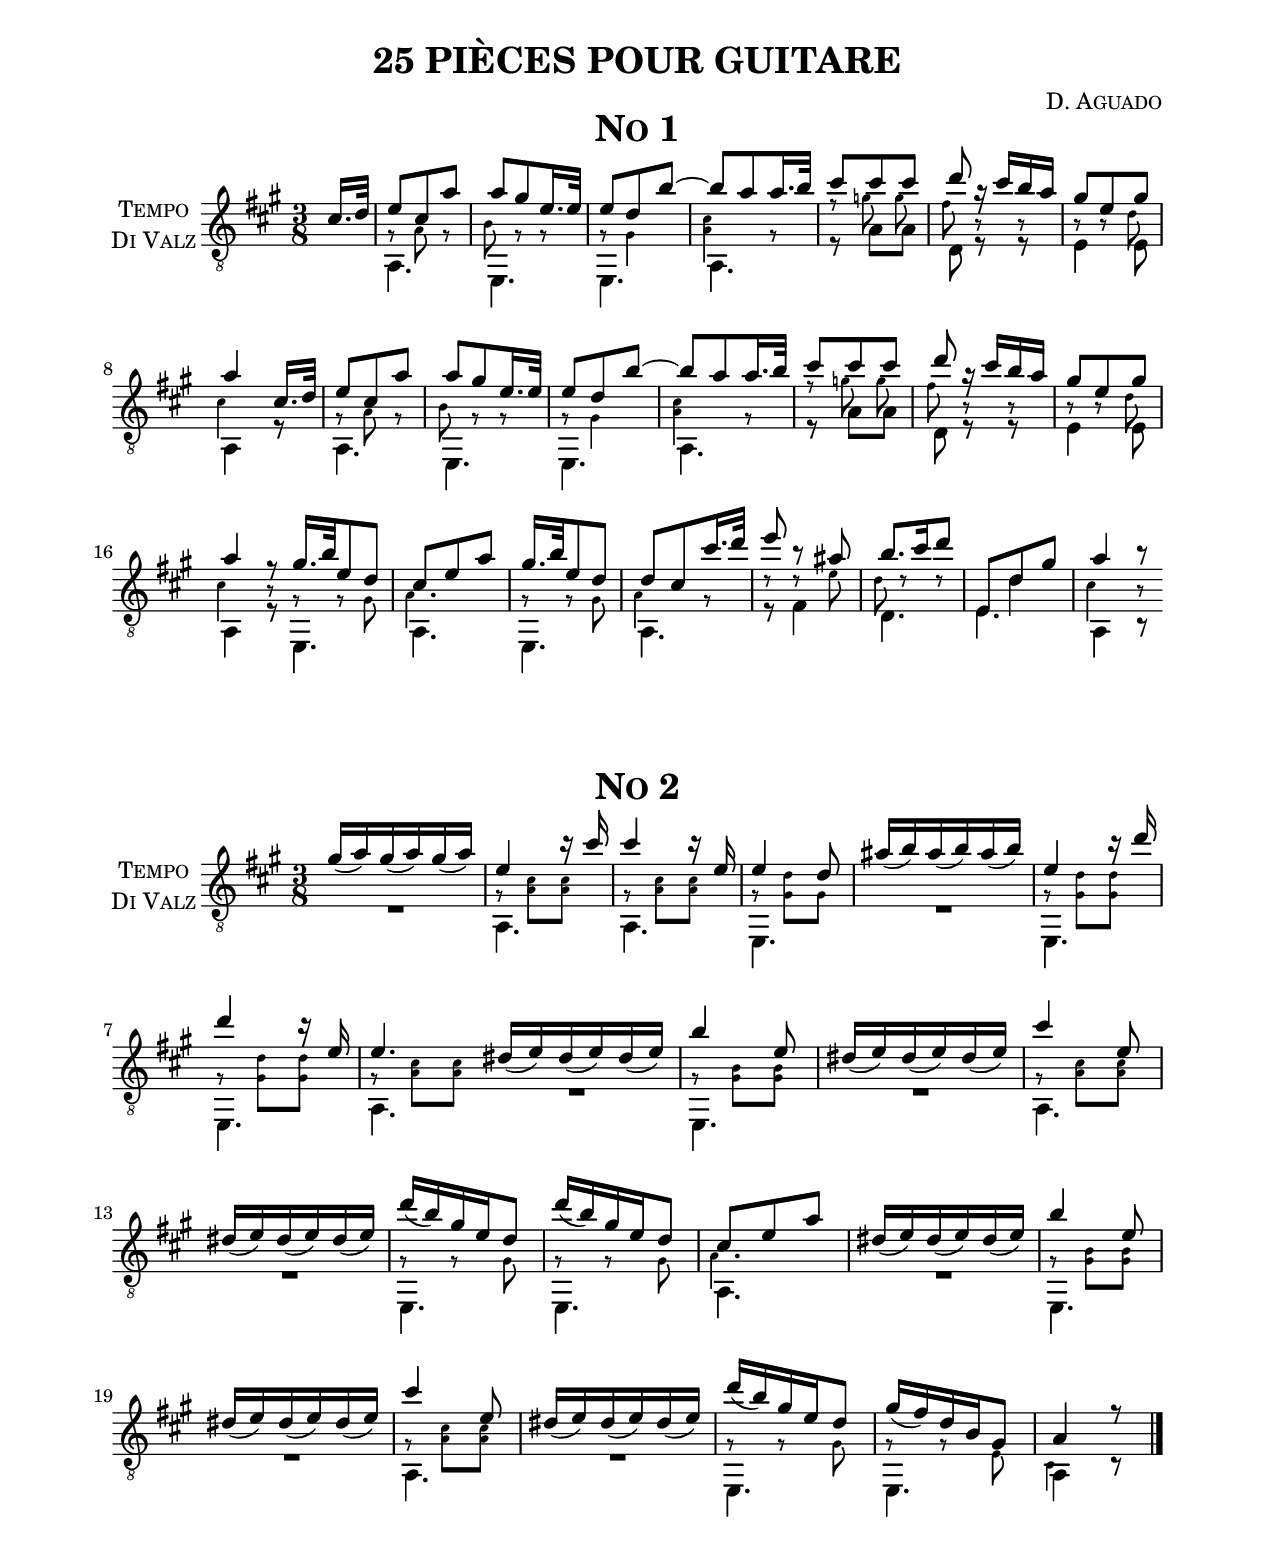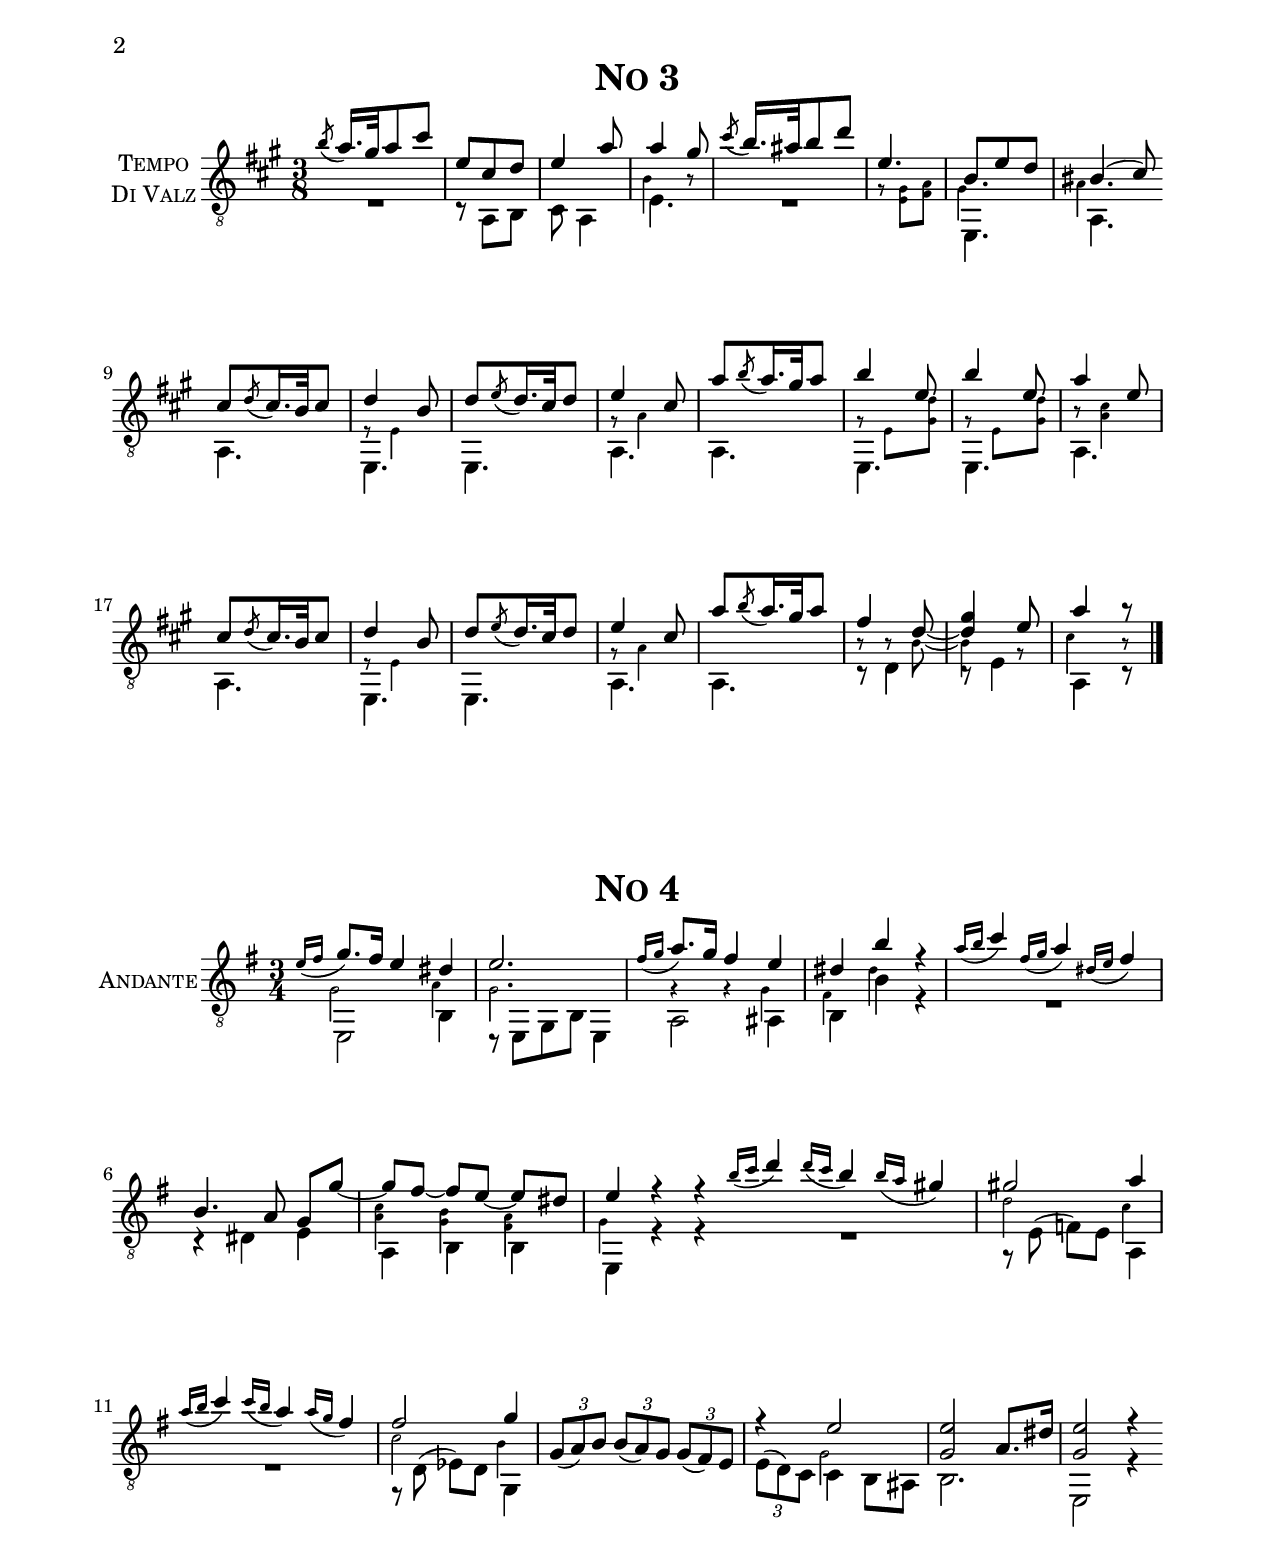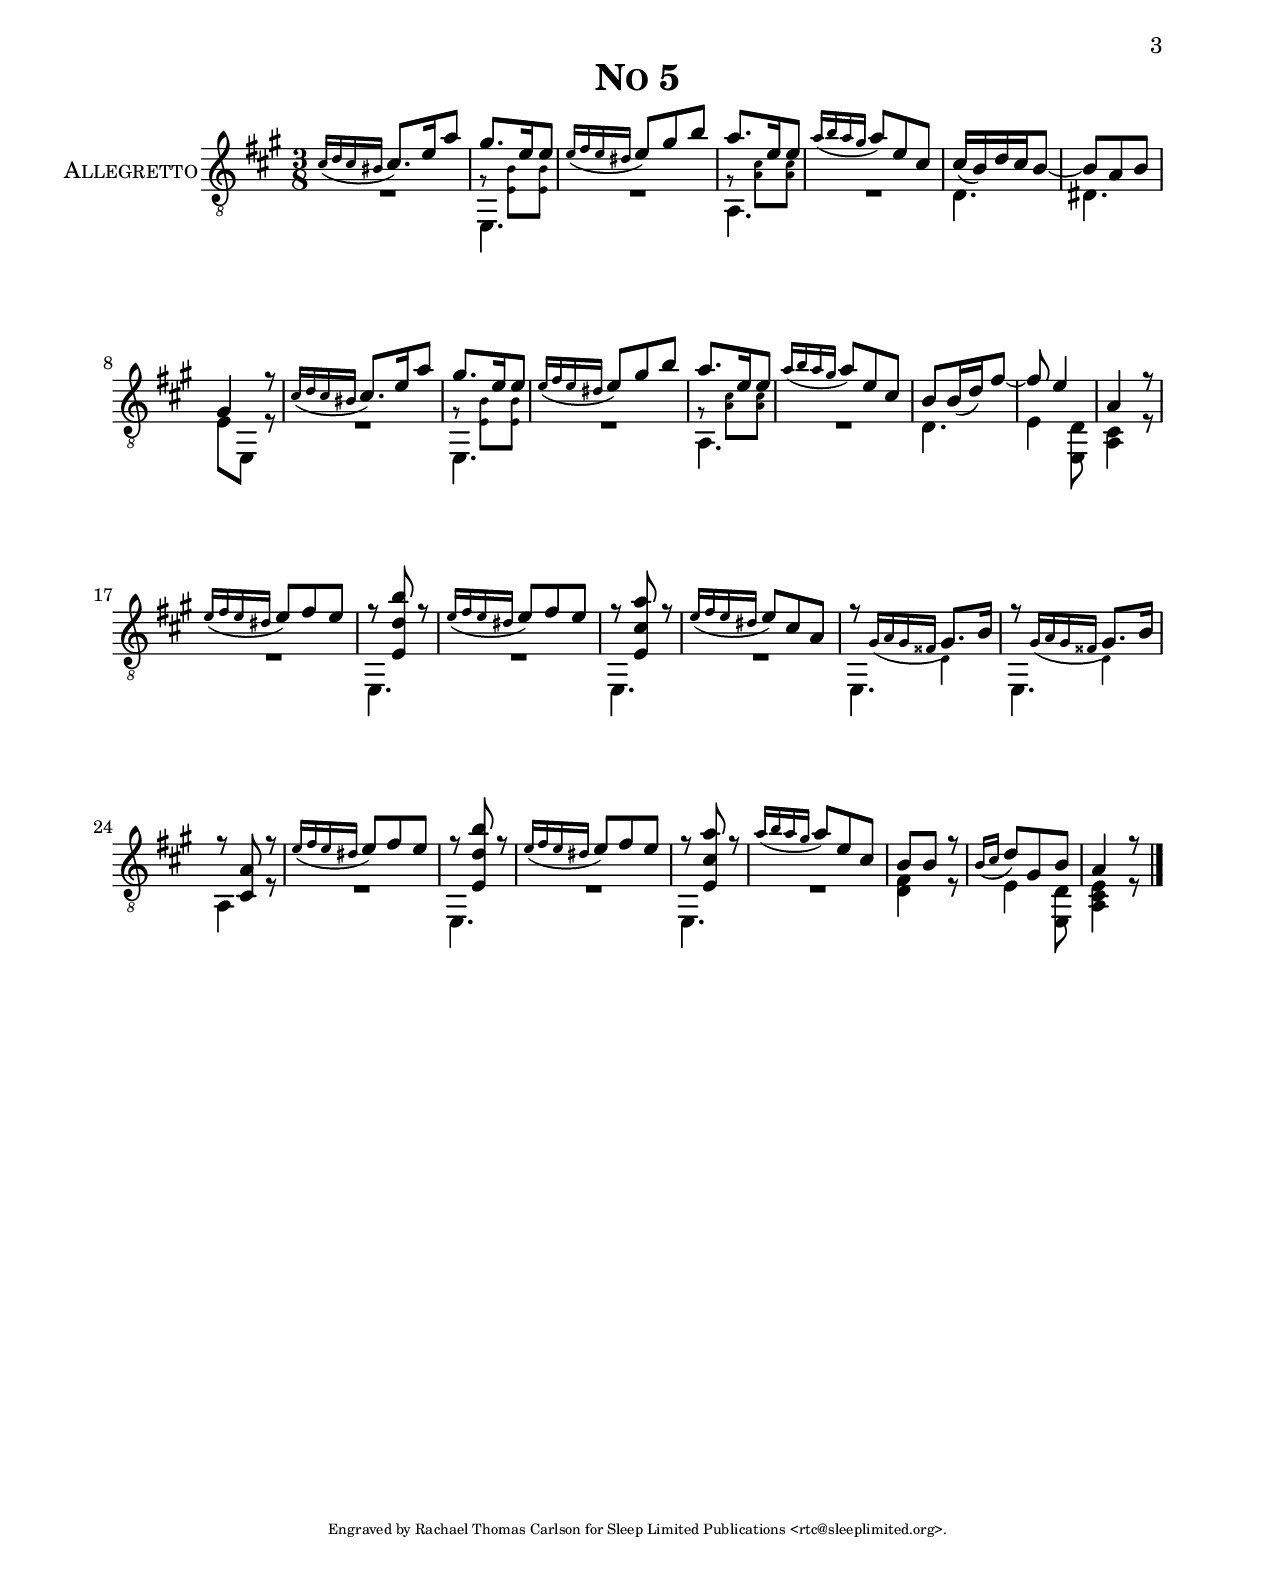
\version "2.16.1" 
\header {
  title = \markup { \concat { "25 PI" \char ##x00C8"CES POUR GUITARE"  } }
  composer = \markup { \smallCaps "D. Aguado" }
  %{poet = \markup \concat { \fontsize #-2 { B\sub{1} F\sharp\sub{2} D\sub{3} G\sub{3} B\sub{3}
  D\sharp\sub{4} } } %}
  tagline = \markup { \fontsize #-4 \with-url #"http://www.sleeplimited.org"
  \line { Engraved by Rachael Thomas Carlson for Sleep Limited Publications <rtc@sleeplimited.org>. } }
}
\paper { 
  #(set-paper-size "letter")
  left-margin = 0.75\in
  right-margin = 0.75\in
  top-margin = 0.5\in
  bottom-margin = 0.5\in
    scoreTitleMarkup = \markup {
      \fill-line {
        \null
        \fontsize #4 \bold \smallCaps \fromproperty #'header:piece
        \fromproperty #'header:opus
      }
    }
}
  \score {
        << {
    \set Staff.midiInstrument = #"vibraphone"
  \override Staff.InstrumentName #'self-alignment-X = #CENTER
  \set Staff.instrumentName = \markup \center-column {
    \smallCaps Tempo
    \smallCaps "Di Valz"
  }
  \set Score.tempoHideNote = ##t
  \tempo 8 = 123
  \time 3/8
  \key a \major
  \voiceOne
  \clef "treble_8"
  % Bar 1
  \partial 8 cis'16. d'32
    % Bar 1
    e'8 cis' a' |
    % Bar 2
    a' gis' e'16. e'32 |
    % Bar 3
    e'8 d' b'~ |
    % Bar 4
    b'8 a' a'16. b'32 |
    % Bar 5
    cis''8 cis'' cis'' |
    % Bar 6
    d''8 r16 cis''16 b' a' |
    % Bar 7
    gis'8 e' gis' |
    % Bar 8
    a'4 cis'16. d'32 |
    % Bar 9
    e'8 cis' a' |
    % Bar 10
    a'8 gis' e'16. e'32 |
    % Bar 11
    e'8 d' b'~ |
    % Bar 12
    b'8 a' a'16. b'32 |
    % Bar 13
    cis''8 cis'' cis'' |
    % Bar 14
    d''8 r16 cis''16 b' a' |
    % Bar 15
    gis'8 e' gis' |
    % Bar 16 
    a'4 r8 \bar "|:"
    % Bar 17
    gis'16. b'32 e'8 d' |
    % Bar 18
    cis'8 e' a' |
    % Bar 19
    gis'16. b'32 e'8 d' |
    % Bar 20
    d'8 cis' cis''16. d''32 |
    % Bar 21
    e''8 b'8\rest ais'8 |
    % Bar 22
    b'8. cis''16 d''8 |
    % Bar 23
    \mergeDifferentlyHeadedOn
    \mergeDifferentlyDottedOn
    e8 d'8 gis' |
    % Bar 24
    a'4 b'8\rest \bar ":|"
  } \\ {
    \set Staff.midiInstrument = #"vibraphone"
  \key a \major
  \voiceThree
  \clef "treble_8"
  \time 3/8 
  \override NoteHead #'font-size = #-4
  \override Accidental #'font-size = #-4
  \override Rest #'font-size = #-4
  \override Stem #'font-size = #-4
  \partial 8 s8
  % Bar 1
  \stemDown
  g8\rest a8 g8\rest |
  % Bar 2
  b8 g8\rest g8\rest |
  % Bar 3
  g8\rest gis4 |
  % Bar 4
  < a cis'>4 g8\rest |
  % Bar 5
  f'8\rest 
  \autoBeamOff
  g'8 g' |
  % Bar 6
  fis'8 b8\rest b8\rest |
  % Bar 7
  b8\rest b8\rest d'8 |
  % Bar 8
  cis'4 s8 |
  % Bar 9
  g8\rest a8 g8\rest |
  % Bar 10
  b8 g8\rest g8\rest |
  % Bar 11
  g8\rest gis4 |
  % Bar 12
  < a cis'>4 g8\rest |
  % Bar 13
  f'8\rest 
  \autoBeamOff
  g'8 g' |
  % Bar 14
  fis'8 b8\rest b8\rest |
  % Bar 15
  b8\rest b8\rest d'8 |
  % Bar 16
  cis'4 b8\rest |
  % Bar 17 
  g8\rest g8\rest gis8 |
  % Bar 18
  a4. |
  % Bar 19
  g8\rest g8\rest gis8 |
  % Bar 20
  a4 g8\rest |
  % Bar 21
  d'8\rest d'8\rest e' |
  % Bar 22
  d'8 d'8\rest d'8\rest |
  % Bar 23
  \revert NoteHead #'font-size
  \revert Accidental #'font-size
  \revert Rest #'font-size
  \revert Stem #'font-size
  s8 d'4 |
  % Bar 24
  \override NoteHead #'font-size = #-4
  \override Accidental #'font-size = #-4
  \override Rest #'font-size = #-4
  \override Stem #'font-size = #-4
  cis'4 b8\rest |
} \\ {
    \set Staff.midiInstrument = #"vibraphone"
  \key a \major
  \voiceTwo
  \clef "treble_8"
  % Bar 1
  \partial 8 s8
  a,4. |
  % Bar 2
  e,4. |
  % Bar 3
  e,4. |
  % Bar 4
  a,4. |
  % Bar 5
  r8 a8 a8 |
  % Bar 6
  d8 r8 r8 |
  % Bar 7
  e4 e8 |
  % Bar 8
  a,4 r8 |
  % Bar 9
  a,4. |
  % Bar 10
  e,4. |
  % Bar 11
  e,4. |
  % Bar 12
  a,4. |
  % Bar 13
  r8 a8 a8 |
  % Bar 14
  d8 r8 r8 |
  % Bar 15
  e4 e8 |
  % Bar 16
  a,4 r8 |
  % Bar 17
  e,4. |
  % Bar 18
  a,4. |
  % Bar 19
  e,4. |
  % Bar 20
  a,4. |
  % Bar 21
  r8 fis4 |
  % Bar 22
  d4. |
  % Bar 23
  e4. |
  % Bar 24
  a,4 b,8\rest |
}
>>

    \header { piece = "No 1" }
  }
  \score {
    << {
  \override Staff.InstrumentName #'self-alignment-X = #CENTER
  \set Staff.instrumentName = \markup \center-column {
    \smallCaps Tempo
    \smallCaps "Di Valz"
  }
  \override Score.MetronomeMark #'padding = #3
  \set Score.tempoHideNote = ##t
  \tempo 8 = 123
  \time 3/8
  \key a \major
  \voiceOne
  \clef "treble_8"
  \slurDown
  % Bar 1
  gis'16( a') gis'16( a') gis'16( a') |
  % Bar 2
  e'4 c''16\rest cis''16 |
  % Bar 3
  cis''4 c''16\rest e' |
  % Bar 4
  e'4 d'8 |
  % Bar 5
  ais'16( b') ais'16( b') ais'16( b') |
  % Bar 6
  e'4 c''16\rest d''16 |
  % Bar 7
  d''4 c''16\rest e'16 |
  % Bar 8
  e'4. \bar ":|"
  % Bar 9
  dis'16( e') dis'16( e') dis'16( e') |
  % Bar 10
  b'4 e'8 |
  % Bar 11
  dis'16( e') dis'16( e') dis'16( e') |
  % Bar 12
  cis''4 e'8 |
  % Bar 13
  dis'16( e') dis'16( e') dis'16( e') |
  % Bar 14
  d''16( b') gis' e' d'8 |
  % Bar 15
  d''16( b') gis' e' d'8 |
  % Bar 16
  cis'8 e' a' |
  % Bar 17
  dis'16( e') dis'16( e') dis'16( e') |
  % Bar 18
  b'4 e'8 |
  % Bar 19
  dis'16( e') dis'16( e') dis'16( e') |
  % Bar 20
  cis''4 e'8 |
  % Bar 21
  dis'16( e') dis'16( e') dis'16( e') |
  % Bar 22
  d''16( b') gis' e' d'8 |
  % Bar 23
  gis'16( fis') d' b gis8 |
  % Bar 24
  a4 r8 \bar "|."
} \\ {
  \key a \major
  \voiceThree
  \clef "treble_8"
  \time 3/8 
  \override NoteHead #'font-size = #-4
  \override Accidental #'font-size = #-4
  \override Rest #'font-size = #-4
  \override Stem #'font-size = #-4
  % Bar 1
  \stemDown
  s4.
  % Bar 2
  g8\rest < cis' a>8 < cis' a>8 |
  % Bar 3
  g8\rest < cis' a>8 < cis' a>8 |
  % Bar 4
  g8\rest < d' gis>8 gis8 |
  % Bar 5
  s4.
  % Bar 6
  g8\rest < d' gis>8 < d' gis>8 |
  % Bar 7
  g8\rest < d' gis>8 < d' gis>8 |
  % Bar 8
  g8\rest < cis' a>8 < cis' a>8 |
  % Bar 9
  s4. |
  % Bar 10
  g8\rest < b gis>8 < b gis>8 |
  % Bar 11
  s4. |
  % Bar 12
  g8\rest < cis' a>8 < cis' a>8 |
  % Bar 13
  s4. |
  % Bar 14
  g8\rest g8\rest gis8 |
  % Bar 15
  g8\rest g8\rest gis8 |
  % Bar 16
  a4. |
  % Bar 17
  s4. |
  % Bar 18
  g8\rest < b gis>8 < b gis>8 |
  % Bar 19
  s4. |
  % Bar 20
  g8\rest < cis' a>8 < cis' a>8 |
  % Bar 21
  s4. |
  % Bar 22
  g8\rest g8\rest gis8 |
  % Bar 23
  g8\rest g8\rest e8 |
  % Bar 24
  cis4 s8 |
} \\ { 
  \key a \major
  \voiceTwo
  \clef "treble_8"
  % Bar 1
  R4. |
  % Bar 2 
  a,4. |
  % Bar 3
  a,4. |
  % Bar 4
  e,4. |
  % Bar 5
  R4. |
  % Bar 6
  e,4. |
  % Bar 7
  e,4. |
  % Bar 8
  a,4. |
  % Bar 9
  R4. |
  % Bar 10
  e,4. |
  % Bar 11
  R4. |
  % Bar 12
  a,4. |
  % Bar 13
  R4. |
  % Bar 14
  e,4. |
  % Bar 15
  e,4. |
  % Bar 16
  a,4. |
  % Bar 17
  R4. |
  % Bar 18
  e,4. |
  % Bar 19
  R4. |
  % Bar 20
  a,4. |
  % Bar 21
  R4. |
  % Bar 22
  e,4. |
  % Bar 23
  e,4. |
  % Bar 24
  a,4 c8\rest |
} 
>>

    \header { piece = "No 2" }
  }
  \pageBreak
  \score {
    << {
% Upper
  \voiceOne
  \override Staff.InstrumentName #'self-alignment-X = #CENTER
  \set Staff.instrumentName = \markup \center-column {
    \smallCaps Tempo
    \smallCaps "Di Valz"
  }
  \time 3/8
  \key a \major
  \clef "treble_8"
  % Bar 1
  \slurDown
  \acciaccatura { b'8 } \voiceOne a'16. gis'32 a'8 cis''8 |
  % Bar 2
  e'8 cis' d' |
  % Bar 3
  e'4 a'8 |
  % Bar 4
  a'4 gis'8 |
  % Bar 5
  \slurDown
  \acciaccatura {cis''8} \voiceOne b'16. ais'32 b'8 d''8 |
  % Bar 6
  e'4. |
  % Bar 7
  b8 e' d' |
  % Bar 8
  bis4( cis'8) \bar ":|"
  % Bar 9
  cis'8 \slurDown \acciaccatura { d' } cis'16. b32 cis'8 |
  % Bar 10
  d'4 b8 |
  % Bar 11
  d'8 \slurDown \acciaccatura {e'} d'16. cis'32 d'8 |
  % Bar 12
  e'4 cis'8 |
  % Bar 13
  a'8 \slurDown \acciaccatura {b'} a'16. gis'32 a'8 |
  % Bar 14
  b'4 e'8 |
  % Bar 15
  b'4 e'8 |
  % Bar 16
  a'4 e'8 |
  % Bar 17
  cis'8 \slurDown \acciaccatura { d' } cis'16. b32 cis'8 |
  % Bar 18
  d'4 b8 |
  % Bar 19
  d'8 \slurDown \acciaccatura {e'} d'16. cis'32 d'8 |
  % Bar 20
  e'4 cis'8 |
  % Bar 21
  a'8 \slurDown \acciaccatura {b'} a'16. gis'32 a'8 |
  % Bar 22
  \tieDown
  fis'4 d'8~ |
  % Bar 23
  < d' gis'>4 e'8 |
  % Bar 24
  a'4 a'8\rest \bar "|."
  } \\ {
% Middle
  \voiceThree
  \clef "treble_8"
  \override NoteHead #'font-size = #-4
  \override Accidental #'font-size = #-4
  \override Rest #'font-size = #-4
  \override Stem #'font-size = #-4
  \stemDown
  % Bar 1
  s4. |
  % Bar 2
  s4. |
  % Bar 3
  s4. |
  % Bar 4
  b4 b8\rest |
  % Bar 5
  s4. |
  % Bar 6 
  g8\rest < e gis>8 < fis a>8 |
  % Bar 7
  gis4. |
  % Bar 8
  a4. |
  % Bar 9
  s4. |
  % Bar 10
  e8\rest e4 |
  % Bar 11
  s4. |
  % Bar 12
  g8\rest a4 |
  % Bar 13
  s4. |
  % Bar 14
  g8\rest e8 < gis d'>8 |
  % Bar 15
  g8\rest e8 < gis d'>8 |
  % Bar 16
  b8\rest < a cis' >4 |
  % Bar 17
  s4. |
  % Bar 18
  e8\rest e4 |
  % Bar 19
  s4. |
  % Bar 20
  g8\rest a4 |
  % Bar 21
  s4. |
  % Bar 22
  \tieDown
  b8\rest b8\rest b8~ |
  % Bar 23
  b4 g8\rest |
  % Bar 24
  cis'4 b8\rest |
  
  
  } \\ {
% Lower
  \voiceTwo
  \clef "treble_8"
  % Bar 1
  R4. |
  % Bar 2
  c8\rest a,8 b, |
  % Bar 3
  cis8 a,4 |
  % Bar 4
  e4. |
  % Bar 5
  R4. |
  % Bar 6
  s4. |
  % Bar 7
  e,4. |
  % Bar 8
  a,4. |
  % Bar 9
  a,4. |
  % Bar 10
  e,4. |
  % Bar 11
  e,4. |
  % Bar 12
  a,4. |
  % Bar 13
  a,4. |
  % Bar 14
  e,4. |
  % Bar 15
  e,4. |
  % Bar 16
  a,4. |
  % Bar 17
  a,4. |
  % Bar 18
  e,4. |
  % Bar 19
  e,4. |
  % Bar 20
  a,4. |
  % Bar 21
  a,4. 
  % Bar 22
  c8\rest d4 |
  % Bar 23
  c8\rest e4 |
  % Bar 24
  a,4 c8\rest |


  }
>>

    \header { piece = "No 3" }
  }
  \score {
    << {
% Upper
  \override Staff.InstrumentName #'self-alignment-X = #CENTER
  \set Staff.instrumentName = \markup \center-column {
    \smallCaps Andante
  }
  \time 3/4
  \key e \minor
  \voiceOne
  \clef "treble_8"
  % Bar 1
  \slurDown
  \acciaccatura { e'16[ fis'] } \voiceOne g'8. fis'16 e'4 dis'4 |
  % Bar 2
  e'2. |
  % Bar 3
  \slurDown
  \acciaccatura { fis'16[ g'] } \voiceOne a'8. g'16 fis'4 e'4 |
  % Bar 4
  dis'4 b' r4 |
  % Bar 5
  \slurDown
  \acciaccatura { a'16[ b'] } \voiceOne c''4 \slurDown \acciaccatura { fis'16[
  g']} \voiceOne a'4 \slurDown \acciaccatura { dis'16[ e'] } fis'4 |
  % Bar 6
  b4. a8 g[ \tieDown g']~ |
  % Bar 7
  g'[ fis']~ fis'[ e']~ e'[ dis'] |
  % Bar 8
  e'4 r4 r4 \bar ":|:"
  % Bar 9
  \slurDown
  \acciaccatura { b'16[ c''] } \voiceOne d''4 \slurDown \acciaccatura { d''16[
  c''] } \voiceOne b'4 \slurDown \acciaccatura { b'16[ a'] } gis'4 |
  % Bar 10
  gis'2 a'4 |
  % Bar 11
  \acciaccatura { a'16[ b'] } \voiceOne c''4 \slurDown \acciaccatura { c''16[
  b'] } \voiceOne a'4 \slurDown \acciaccatura { a'16[ g'] } fis'4 |
  % Bar 12
  fis'2 g'4 |
  % Bar 13
  \times 2/3 { \slurDown g8( a) b } \times 2/3 { \slurDown b( a) g } \times 2/3
  {\slurDown g( fis) e } |
  % Bar 14
  r4 e'2 |
  % Bar 15
  < g e'>2 a8. dis'16 |
  % Bar 16
  < g e'>2 r4 \bar ":|"





} \\ {
% Middle
  \voiceThree
  \clef "treble_8"
  \override NoteHead #'font-size = #-4
  \override Accidental #'font-size = #-4
  \override Rest #'font-size = #-4
  \override Stem #'font-size = #-4
  \stemDown
  % Bar 1
  g2 a4 |
  % Bar 2
  g2. |
  % Bar 3
  g4\rest g4\rest g4 |
  % Bar 4
  fis4 dis'4 s4 |
  % Bar 5
  s2. |
  % Bar 6
  s2. |
  % Bar 7
  < a c'>4 < g b> < fis a> |
  % Bar 8
  g4 s4 s4 |
  % Bar 9
  s2. |
  % Bar 10
  d'2 c'4 |
  % Bar 11
  s2. |
  % Bar 12
  c'2 b4 |
  % Bar 13
  s2. |
  % Bar 14
  s4 g2 |
  % Bar 15
  s2. |
  % Bar 16
  s2. |


} \\ {
% Lower
  \voiceTwo
  \clef "treble_8"
  % Bar 1
  e,2 b,4 |
  % Bar 2
  r8 e,8 g, b, e,4 |
  % Bar 3
  a,2 ais,4 |
  % Bar 4
  b,4 b4 r4 |
  % Bar 5
  R2. |
  % Bar 6
  r4 dis4 e |
  % Bar 7
  a,4 b, b, |
  % Bar 8
  e,4 r4 r4 |
  % Bar 9
  R2. |
  % Bar 10
  r8 \slurUp e8( f)[ e] a,4 |
  % Bar 11
  R2. |
  % Bar 12
  r8 \slurUp d( ees)[ d] g,4 |
  % Bar 13
  s2. |
  % Bar 14
  \times 2/3 { \slurUp e8( d) c } c4 b,8 ais,8 |
  % Bar 15
  b,2. |
  % Bar 16
  e,2 r4 |


}
>>

    \header { piece = "No 4" }
  }
  \pageBreak
  \score {
    << {
% Upper
  \override Staff.InstrumentName #'self-alignment-X = #CENTER
  \set Staff.instrumentName = \markup \center-column {
    \smallCaps Allegretto
  }
  \time 3/8
  \key a \major
  \voiceOne
  \clef "treble_8"
  % Bar 1
  \slurDown \acciaccatura { cis'16[ d' cis' bis] } \voiceOne cis'8. e'16 a'8 |
  % Bar 2
  gis'8. e'16 e'8 |
  % Bar 3
  \slurDown \acciaccatura { e'16[ fis' e' dis'] } \voiceOne e'8 gis' b' |
  % Bar 4
  a'8. e'16 e'8 |
  % Bar 5
  \slurDown \acciaccatura { a'16[ b' a' gis'] } \voiceOne a'8 e' cis' |
  % Bar 6
  \slurDown cis'16( b) d' cis' \tieDown b8~ |
  % Bar 7
  b8 a8 b8 |
  % Bar 8
  gis4 r8 |
  % Bar 9
  \slurDown \acciaccatura { cis'16[ d' cis' bis] } \voiceOne cis'8. e'16 a'8 |
  % Bar 10 
  gis'8. e'16 e'8 |
  % Bar 11
  \slurDown \acciaccatura { e'16[ fis' e' dis'] } \voiceOne e'8 gis' b' |
  % Bar 12
  a'8. e'16 e'8 |
  % Bar 13
  \slurDown \acciaccatura { a'16[ b' a' gis'] } \voiceOne a'8 e' cis' |
  % Bar 14
  b8 \slurDown b16( d') \tieDown fis'8~ |
  % Bar 15
  fis'8 e'4 |
  % Bar 16
  a4 r8 |
  % Bar 17
  \slurDown \acciaccatura { e'16[ fis' e' dis'] } \voiceOne e'8 fis' e'8 |
  % Bar 18
  r8 < e d' b' >8 r8 |
  % Bar 19
  \slurDown \acciaccatura { e'16[ fis' e' dis'] } \voiceOne e'8 fis' e'8 |
  % Bar 20
  r8 < e cis' a'>8 r8 |
  % Bar 21
  \slurDown \acciaccatura { e'16[ fis' e' dis'] } \voiceOne e'8 cis' a |
  % Bar 22
  r8 \slurDown \acciaccatura { gis16[ a gis fisis] } \voiceOne gis8. b16 |
  % Bar 23
  r8 \slurDown \acciaccatura { gis16[ a gis fisis] } \voiceOne gis8. b16 |
  % Bar 24
  r8 < cis a>8 r8 | 
  % Bar 25
  \slurDown \acciaccatura { e'16[ fis' e' dis'] } \voiceOne e'8 fis' e'8 |
  % Bar 26
  r8 < e d' b' >8 r8 |
  % Bar 27
  \slurDown \acciaccatura { e'16[ fis' e' dis'] } \voiceOne e'8 fis' e'8 |
  % Bar 28
  r8 < e cis' a'>8 r8 |
  % Bar 29
  \slurDown \acciaccatura { a'16[ b' a' gis'] } \voiceOne a'8 e' cis' |
  % Bar 30
  b8 b r8 |
  % Bar 31
  \slurDown \acciaccatura { b16[ cis'] } \voiceOne d'8 gis b |
  % Bar 32
  a4 r8 \bar "|."
  


} \\ {
% Middle
  \voiceThree
  \clef "treble_8"
  \override NoteHead #'font-size = #-4
  \override Accidental #'font-size = #-4
  \override Rest #'font-size = #-4
  \override Stem #'font-size = #-4
  % Bar 1
  s4. |
  % Bar 2 
  \stemDown
  g8\rest < e b>8 < e b>8 |
  % Bar 3
  s4. |
  % bar 4
  g8\rest < a cis'>8 < a cis'>8 |
  % Bar 5
  s4. |
  % Bar 6
  s4. |
  % Bar 7
  s4. |
  % Bar 8
  s4. |
  % Bar 9
  s4. |
  % Bar 10
  g8\rest < e b>8 < e b>8 |
  % Bar 11
  s4. |
  % Bar 12
  g8\rest < a cis'>8 < a cis'>8 |
  % Bar 13
  s4. |
  % Bar 14
  s4. |
  % Bar 15
  s4. |
  % Bar 16
  s4. |
  % Bar 17
  s4. |
  % Bar 18
  s4. |
  % Bar 19
  s4. |
  % Bar 20
  s4. |
  % Bar 21
  s4. |
  % Bar 22
  s8 d4 |
  % Bar 23
  s8 d4 |
  % Bar 24
  s4. |
  % Bar 25
  s4. |
  % Bar 26
  s4. |
  % Bar 27
  s4. |
  % Bar 28
  s4. |
  % Bar 29
  s4. |
  % Bar 30
  s4. |
  % Bar 31
  s4. |
  % Bar 32
  s4. |

  
  



} \\ {
% Lower
  \voiceTwo
  \clef "treble_8"
  % Bar 1
  R4. |
  % Bar 2
  e,4. |
  % Bar 3
  R4. |
  % Bar 4
  a,4. |
  % Bar 5
  R4. |
  % Bar 6
  d4. |
  % Bar 7
  dis4. |
  % Bar 8
  e8 e,8 r8 |
  % Bar 9
  R4. |
  % Bar 10
  e,4. |
  % Bar 11
  R4. |
  % Bar 12
  a,4. |
  % Bar 13
  R4. |
  % Bar 14
  d4. |
  % Bar 15
  e4 < e, d>8 |
  % Bar 16
  < a, cis>4 r8 |
  % Bar 17
  R4. |
  % Bar 18
  e,4. |
  % Bar 19
  R4. |
  % Bar 20
  e,4. |
  % Bar 21
  R4. |
  % Bar 22
  e,4. |
  % Bar 23
  e,4. |
  % Bar 24
  a,4 r8 |
  % Bar 25
  R4. |
  % Bar 26
  e,4. |
  % Bar 27
  R4. |
  % Bar 28
  e,4. |
  % Bar 29
  R4. |
  % Bar 30
  < d fis>4 r8 |
  % Bar 31
  e4 < e, d>8 |
  % Bar 32
  < a, cis e >4 r8 |


}
>>

    \header { piece = "No 5" }
  }
